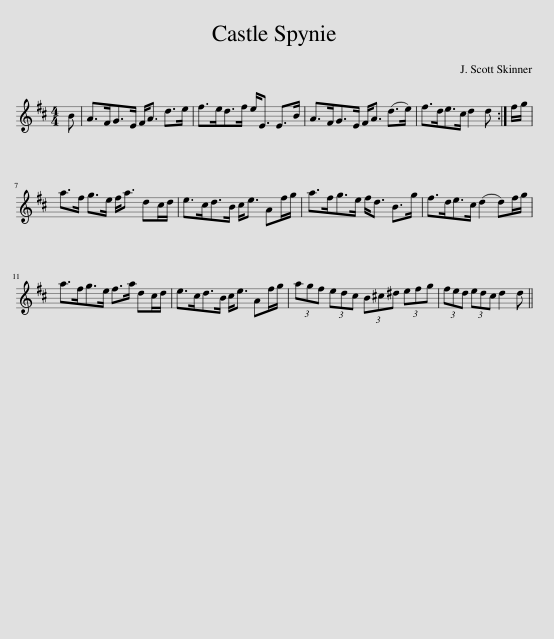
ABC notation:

X:1
L:1/8
M:4/4
I:linebreak $
K:D
V:1 treble
V:1
 B | A>FG>E F<A d>e | f>ed>f e<E E>B | A>FG>E F<A (d>e) | f>de>c d2 d :| %5
 f/g/ |$ a>f g>e f<a dc/d/ | e>cd>B c<e Af/g/ | a>fg>e f<d B>g | f>de>c (d2 d)f/g/ |$ %10
 a>fg>e f>a dc/d/ | e>cd>B c<e Af/g/ | (3agf (3edc (3B^c^d (3efg | (3fed (3edc d2 d || %14
